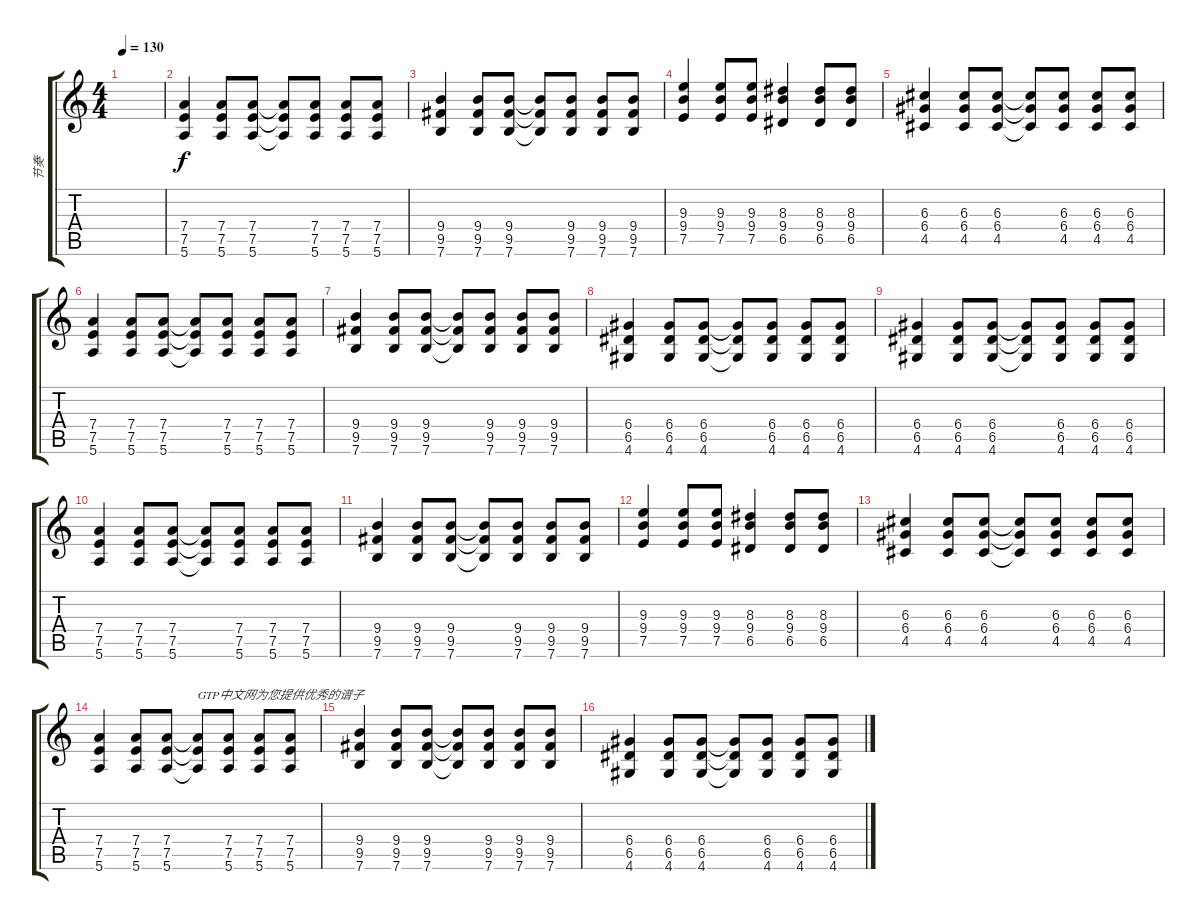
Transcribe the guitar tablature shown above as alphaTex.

\track ("节奏" "节奏") {instrument overdrivenguitar}
\staff {score tabs}
\tuning (E4 B3 G3 D3 A2 E2) {hide}
\ts (4 4)
\tempo 130
\clef g2
\ks c
|
(7.4 7.5 5.6).4 (7.4 7.5 5.6).8 (7.4 7.5 5.6).8 (7.4{t} 7.5{t} 5.6{t}).8 (7.4 7.5 5.6).8 (7.4 7.5 5.6).8 (7.4 7.5 5.6).8 |
(9.4 9.5 7.6).4 (9.4 9.5 7.6).8 (9.4 9.5 7.6).8 (9.4{t} 9.5{t} 7.6{t}).8 (9.4 9.5 7.6).8 (9.4 9.5 7.6).8 (9.4 9.5 7.6).8 |
(9.3 9.4 7.5).4 (9.3 9.4 7.5).8 (9.3 9.4 7.5).8 (8.3 9.4 6.5).4 (8.3 9.4 6.5).8 (8.3 9.4 6.5).8 |
(6.3 6.4 4.5).4 (6.3 6.4 4.5).8 (6.3 6.4 4.5).8 (6.3{t} 6.4{t} 4.5{t}).8 (6.3 6.4 4.5).8 (6.3 6.4 4.5).8 (6.3 6.4 4.5).8 |
(7.4 7.5 5.6).4 (7.4 7.5 5.6).8 (7.4 7.5 5.6).8 (7.4{t} 7.5{t} 5.6{t}).8 (7.4 7.5 5.6).8 (7.4 7.5 5.6).8 (7.4 7.5 5.6).8 |
(9.4 9.5 7.6).4 (9.4 9.5 7.6).8 (9.4 9.5 7.6).8 (9.4{t} 9.5{t} 7.6{t}).8 (9.4 9.5 7.6).8 (9.4 9.5 7.6).8 (9.4 9.5 7.6).8 |
(6.4 6.5 4.6).4 (6.4 6.5 4.6).8 (6.4 6.5 4.6).8 (6.4{t} 6.5{t} 4.6{t}).8 (6.4 6.5 4.6).8 (6.4 6.5 4.6).8 (6.4 6.5 4.6).8 |
(6.4 6.5 4.6).4 (6.4 6.5 4.6).8 (6.4 6.5 4.6).8 (6.4{t} 6.5{t} 4.6{t}).8 (6.4 6.5 4.6).8 (6.4 6.5 4.6).8 (6.4 6.5 4.6).8 |
(7.4 7.5 5.6).4 (7.4 7.5 5.6).8 (7.4 7.5 5.6).8 (7.4{t} 7.5{t} 5.6{t}).8 (7.4 7.5 5.6).8 (7.4 7.5 5.6).8 (7.4 7.5 5.6).8 |
(9.4 9.5 7.6).4 (9.4 9.5 7.6).8 (9.4 9.5 7.6).8 (9.4{t} 9.5{t} 7.6{t}).8 (9.4 9.5 7.6).8 (9.4 9.5 7.6).8 (9.4 9.5 7.6).8 |
(9.3 9.4 7.5).4 (9.3 9.4 7.5).8 (9.3 9.4 7.5).8 (8.3 9.4 6.5).4 (8.3 9.4 6.5).8 (8.3 9.4 6.5).8 |
(6.3 6.4 4.5).4 (6.3 6.4 4.5).8 (6.3 6.4 4.5).8 (6.3{t} 6.4{t} 4.5{t}).8 (6.3 6.4 4.5).8 (6.3 6.4 4.5).8 (6.3 6.4 4.5).8 |
(7.4 7.5 5.6).4 (7.4 7.5 5.6).8 (7.4 7.5 5.6).8 (7.4{t} 7.5{t} 5.6{t}).8{txt "GTP中文网为您提供优秀的谱子"} (7.4 7.5 5.6).8 (7.4 7.5 5.6).8 (7.4 7.5 5.6).8 |
(9.4 9.5 7.6).4 (9.4 9.5 7.6).8 (9.4 9.5 7.6).8 (9.4{t} 9.5{t} 7.6{t}).8 (9.4 9.5 7.6).8 (9.4 9.5 7.6).8 (9.4 9.5 7.6).8 |
(6.4 6.5 4.6).4 (6.4 6.5 4.6).8 (6.4 6.5 4.6).8 (6.4{t} 6.5{t} 4.6{t}).8 (6.4 6.5 4.6).8 (6.4 6.5 4.6).8 (6.4 6.5 4.6).8
